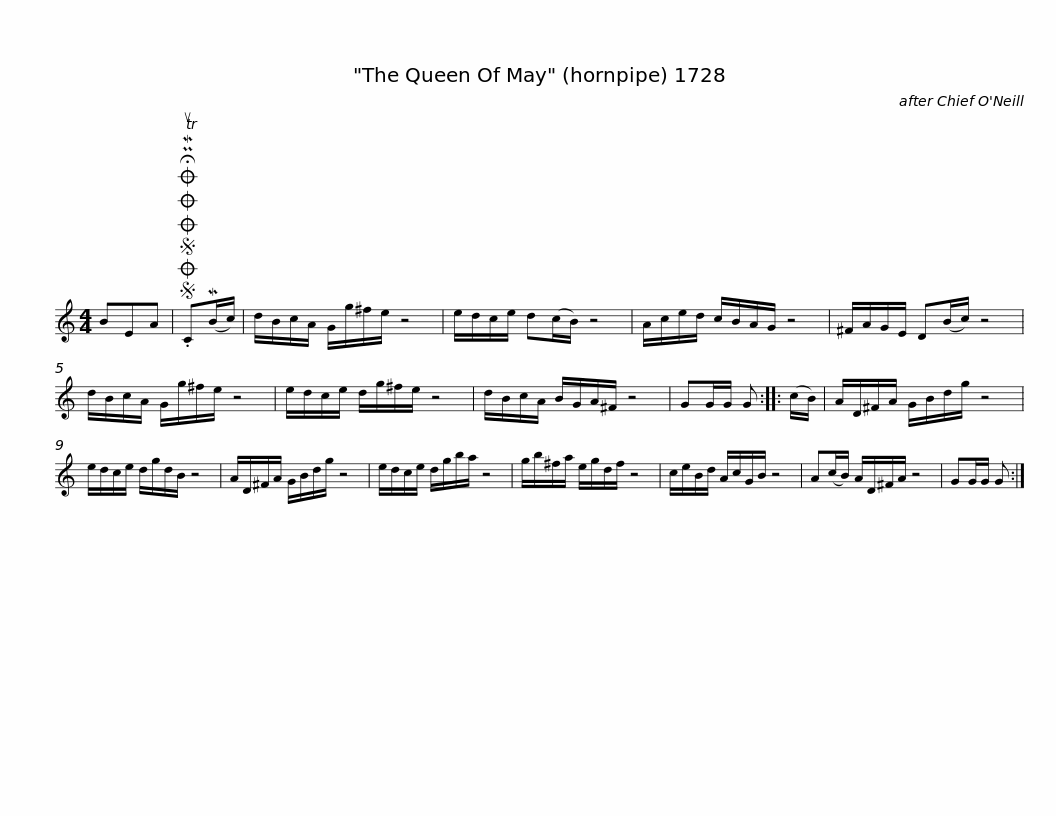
X:1
L:1/8
M:4/4
I:linebreak $
K:C
V:1 treble
V:1
 BEA |SOSOOO .!fermata!PMTuC(MB/c/) | d/B/c/A/ G/g/^f/e/ z4 | e/d/c/e/ d(c/B/) z4 | A/c/e/d/ c/B/A/G/ z4 | %5
 ^F/A/G/E/ D(B/c/) z4 |$ d/B/c/A/ G/g/^f/e/ z4 | e/d/c/e/ d/g/^f/e/ z4 | d/B/c/A/ B/G/A/^F/ z4 | GG/G/ G :: %10
 (c/B/) | A/D/^F/A/ G/B/d/g/ z4 |$ e/d/c/e/ d/g/d/B/ z4 | A/D/^F/A/ G/B/d/g/ z4 | e/d/c/e/ d/g/b/a/ z4 | %15
 g/b/^f/a/ e/g/d/f/ z4 | c/e/B/d/ A/c/G/B/ z4 |$ A(c/B/) A/D/^F/A/ z4 | GG/G/ G :| %19
